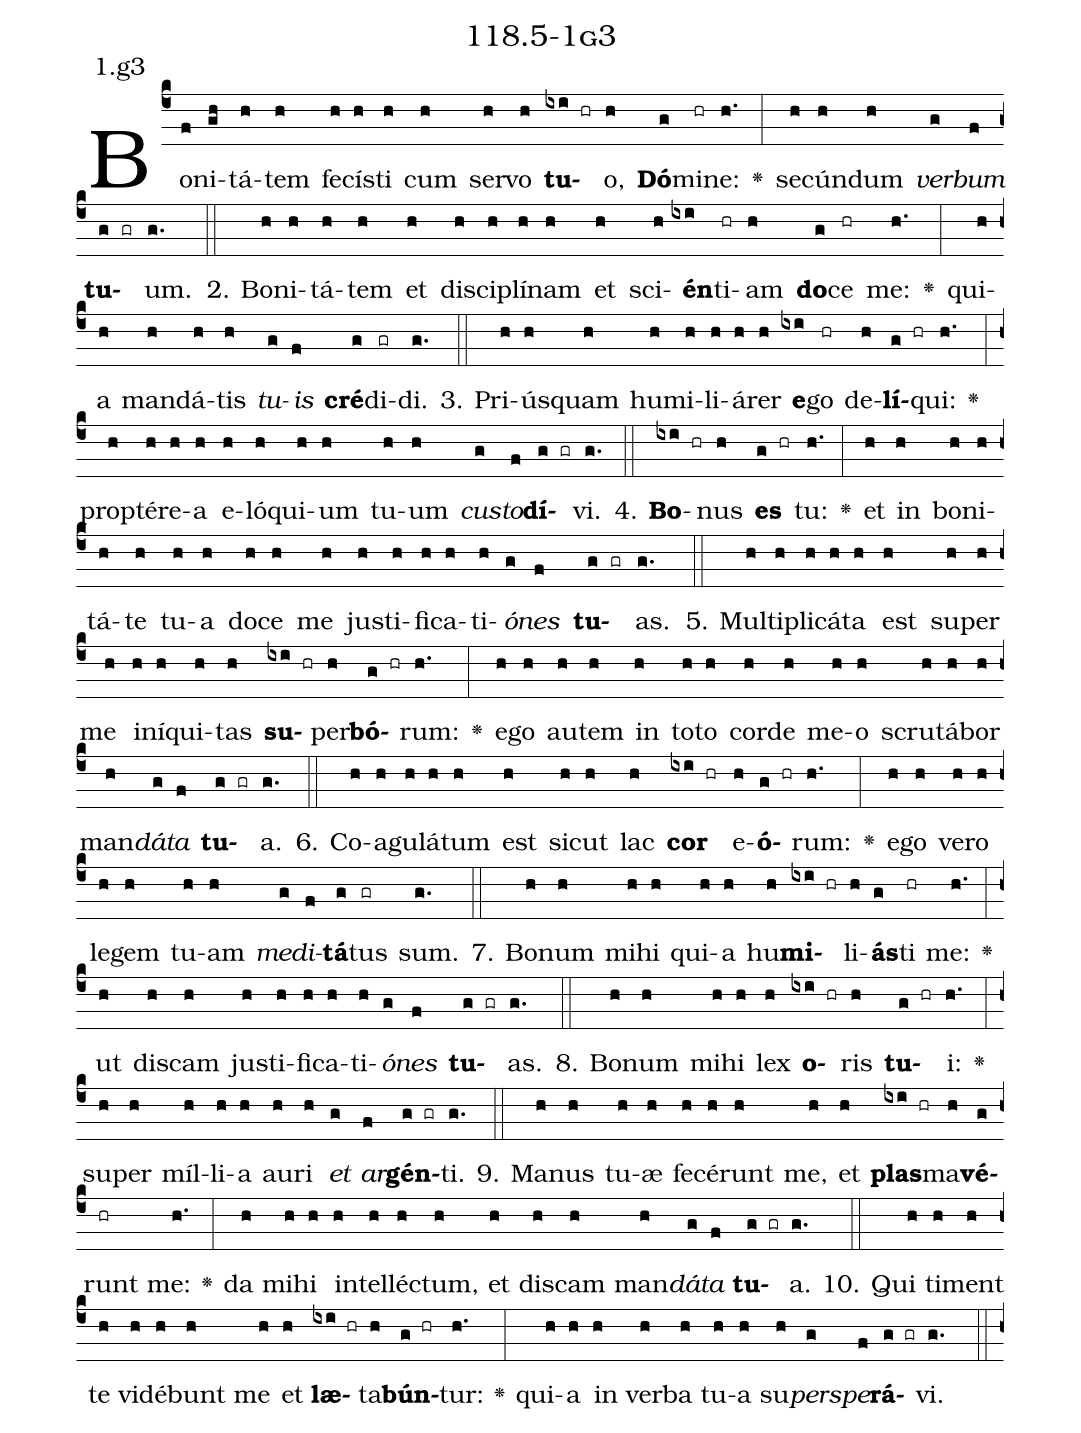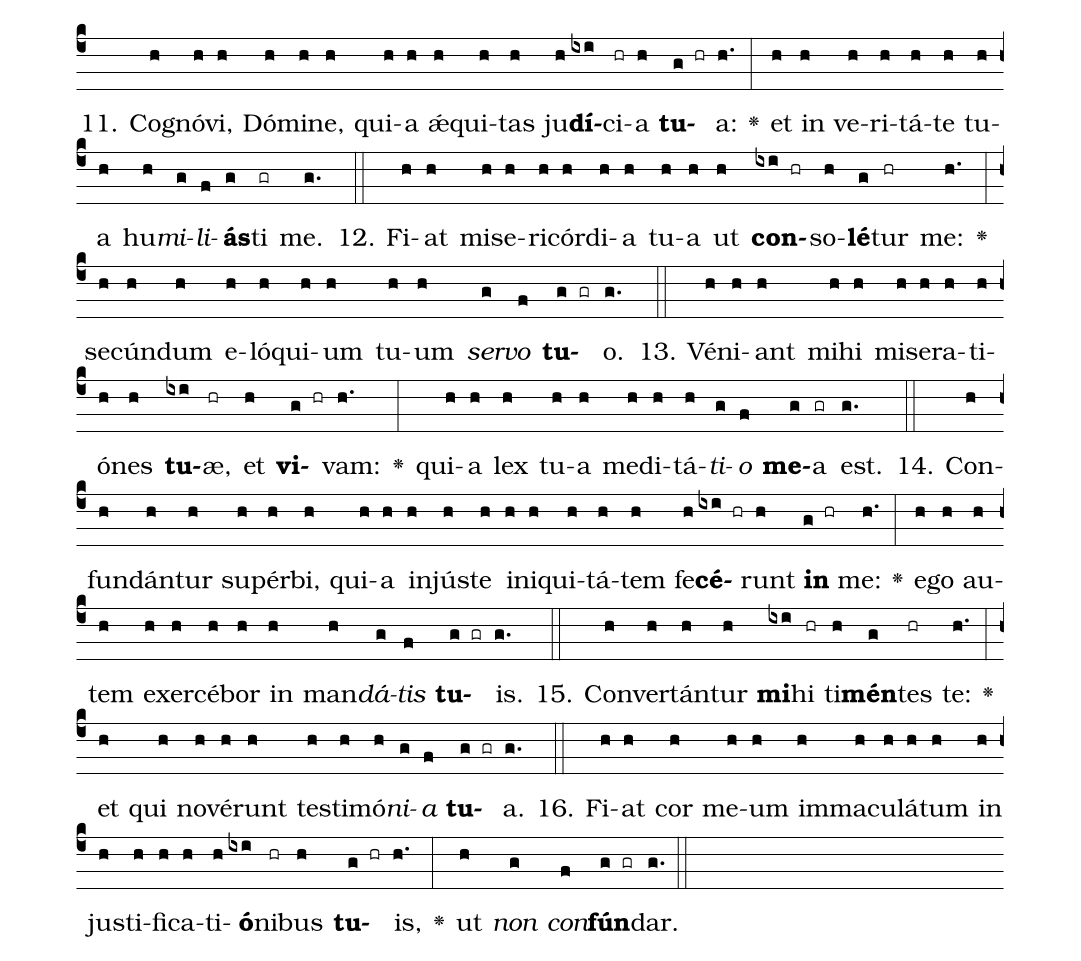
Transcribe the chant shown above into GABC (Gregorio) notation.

name: 118.5-1g3;
annotation: 1.g3;
%%
(c4)Bo(f)ni(gh)tá(h)tem(h) fe(h)cís(h)ti(h) cum(h) ser(h)vo(h) <b>tu</b>(ixi hr)o,(h) <b>Dó</b>(g)mi(hr)ne:(h.) <v>\greheightstar</v>(:) se(h)cún(h)dum(h) <i>ver</i>(g)<i>bum</i>(f) <b>tu</b>(g gr)um.(g.) (::)
2. Bo(h)ni(h)tá(h)tem(h) et(h) di(h)sci(h)plí(h)nam(h) et(h) sci(h)<b>én</b>(ixi)ti(hr)am(h) <b>do</b>(g)ce(hr) me:(h.) <v>\greheightstar</v>(:) qui(h)a(h) man(h)dá(h)tis(h) <i>tu</i>(g)<i>is</i>(f) <b>cré</b>(g)di(gr)di.(g.) (::)
3. Pri(h)ús(h)quam(h) hu(h)mi(h)li(h)á(h)rer(h) <b>e</b>(ixi)go(hr) de(h)<b>lí</b>(g hr)qui:(h.) <v>\greheightstar</v>(:) prop(h)tér(h)e(h)a(h) e(h)ló(h)qui(h)um(h) tu(h)um(h) <i>cus</i>(g)<i>to</i>(f)<b>dí</b>(g gr)vi.(g.) (::)
4. <b>Bo</b>(ixi hr)nus(h) <b>es</b>(g hr) tu:(h.) <v>\greheightstar</v>(:) et(h) in(h) bo(h)ni(h)tá(h)te(h) tu(h)a(h) do(h)ce(h) me(h) jus(h)ti(h)fi(h)ca(h)ti(h)<i>ó</i>(g)<i>nes</i>(f) <b>tu</b>(g gr)as.(g.) (::)
5. Mul(h)ti(h)pli(h)cá(h)ta(h) est(h) su(h)per(h) me(h) in(h)í(h)qui(h)tas(h) <b>su</b>(ixi hr)per(h)<b>bó</b>(g hr)rum:(h.) <v>\greheightstar</v>(:) e(h)go(h) au(h)tem(h) in(h) to(h)to(h) cor(h)de(h) me(h)o(h) scru(h)tá(h)bor(h) man(h)<i>dá</i>(g)<i>ta</i>(f) <b>tu</b>(g gr)a.(g.) (::)
6. Co(h)a(h)gu(h)lá(h)tum(h) est(h) sic(h)ut(h) lac(h) <b>cor</b>(ixi hr) e(h)<b>ó</b>(g hr)rum:(h.) <v>\greheightstar</v>(:) e(h)go(h) ve(h)ro(h) le(h)gem(h) tu(h)am(h) <i>me</i>(g)<i>di</i>(f)<b>tá</b>(g)tus(gr) sum.(g.) (::)
7. Bo(h)num(h) mi(h)hi(h) qui(h)a(h) hu(h)<b>mi</b>(ixi hr)li(h)<b>ás</b>(g)ti(hr) me:(h.) <v>\greheightstar</v>(:) ut(h) dis(h)cam(h) jus(h)ti(h)fi(h)ca(h)ti(h)<i>ó</i>(g)<i>nes</i>(f) <b>tu</b>(g gr)as.(g.) (::)
8. Bo(h)num(h) mi(h)hi(h) lex(h) <b>o</b>(ixi hr)ris(h) <b>tu</b>(g hr)i:(h.) <v>\greheightstar</v>(:) su(h)per(h) míl(h)li(h)a(h) au(h)ri(h) <i>et</i>(g) <i>ar</i>(f)<b>gén</b>(g gr)ti.(g.) (::)
9. Ma(h)nus(h) tu(h)æ(h) fe(h)cé(h)runt(h) me,(h) et(h) <b>plas</b>(ixi hr)ma(h)<b>vé</b>(g)runt(hr) me:(h.) <v>\greheightstar</v>(:) da(h) mi(h)hi(h) in(h)tel(h)léc(h)tum,(h) et(h) dis(h)cam(h) man(h)<i>dá</i>(g)<i>ta</i>(f) <b>tu</b>(g gr)a.(g.) (::)
10. Qui(h) ti(h)ment(h) te(h) vi(h)dé(h)bunt(h) me(h) et(h) <b>læ</b>(ixi hr)ta(h)<b>bún</b>(g hr)tur:(h.) <v>\greheightstar</v>(:) qui(h)a(h) in(h) ver(h)ba(h) tu(h)a(h) su(h)<i>per</i>(g)<i>spe</i>(f)<b>rá</b>(g gr)vi.(g.) (::)
11. Co(h)gnó(h)vi,(h) Dó(h)mi(h)ne,(h) qui(h)a(h) ǽ(h)qui(h)tas(h) ju(h)<b>dí</b>(ixi)ci(hr)a(h) <b>tu</b>(g hr)a:(h.) <v>\greheightstar</v>(:) et(h) in(h) ve(h)ri(h)tá(h)te(h) tu(h)a(h) hu(h)<i>mi</i>(g)<i>li</i>(f)<b>ás</b>(g)ti(gr) me.(g.) (::)
12. Fi(h)at(h) mi(h)se(h)ri(h)cór(h)di(h)a(h) tu(h)a(h) ut(h) <b>con</b>(ixi hr)so(h)<b>lé</b>(g)tur(hr) me:(h.) <v>\greheightstar</v>(:) se(h)cún(h)dum(h) e(h)ló(h)qui(h)um(h) tu(h)um(h) <i>ser</i>(g)<i>vo</i>(f) <b>tu</b>(g gr)o.(g.) (::)
13. Vé(h)ni(h)ant(h) mi(h)hi(h) mi(h)se(h)ra(h)ti(h)ó(h)nes(h) <b>tu</b>(ixi)æ,(hr) et(h) <b>vi</b>(g hr)vam:(h.) <v>\greheightstar</v>(:) qui(h)a(h) lex(h) tu(h)a(h) me(h)di(h)tá(h)<i>ti</i>(g)<i>o</i>(f) <b>me</b>(g)a(gr) est.(g.) (::)
14. Con(h)fun(h)dán(h)tur(h) su(h)pér(h)bi,(h) qui(h)a(h) in(h)jús(h)te(h) in(h)i(h)qui(h)tá(h)tem(h) fe(h)<b>cé</b>(ixi hr)runt(h) <b>in</b>(g hr) me:(h.) <v>\greheightstar</v>(:) e(h)go(h) au(h)tem(h) ex(h)er(h)cé(h)bor(h) in(h) man(h)<i>dá</i>(g)<i>tis</i>(f) <b>tu</b>(g gr)is.(g.) (::)
15. Con(h)ver(h)tán(h)tur(h) <b>mi</b>(ixi)hi(hr) ti(h)<b>mén</b>(g)tes(hr) te:(h.) <v>\greheightstar</v>(:) et(h) qui(h) no(h)vé(h)runt(h) tes(h)ti(h)mó(h)<i>ni</i>(g)<i>a</i>(f) <b>tu</b>(g gr)a.(g.) (::)
16. Fi(h)at(h) cor(h) me(h)um(h) im(h)ma(h)cu(h)lá(h)tum(h) in(h) jus(h)ti(h)fi(h)ca(h)ti(h)<b>ó</b>(ixi)ni(hr)bus(h) <b>tu</b>(g hr)is,(h.) <v>\greheightstar</v>(:) ut(h) <i>non</i>(g) <i>con</i>(f)<b>fún</b>(g gr)dar.(g.) (::)
